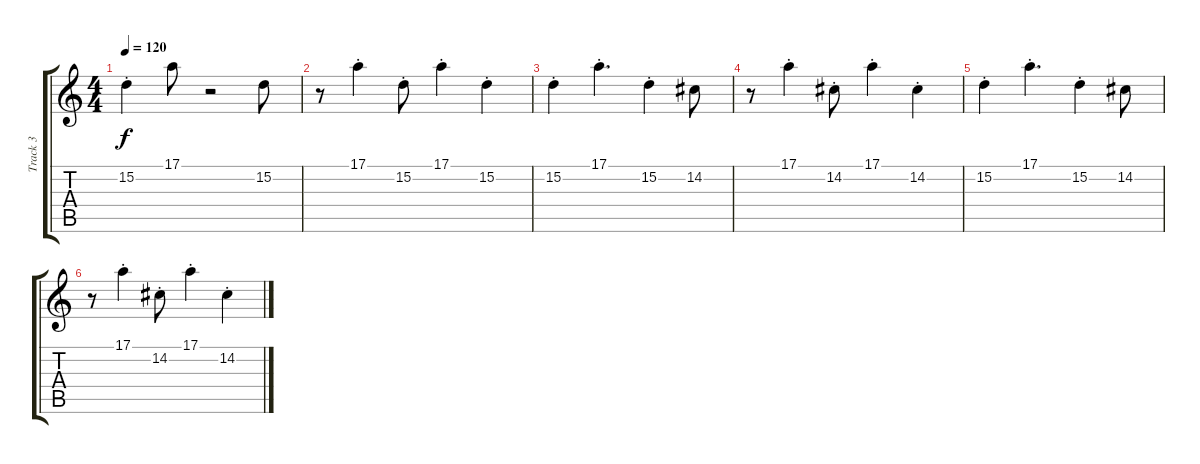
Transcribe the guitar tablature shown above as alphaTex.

\track ("Track 3" "Track 3") {instrument ocarina}
\staff {score tabs}
\tuning (E4 B3 G3 D3 A2 E2) {hide}
\ts (4 4)
\tempo 120
\clef g2
\ks c
15.2{st}.4{dy f} 17.1.8 r.2 15.2.8 |
r.8 17.1{st}.4 15.2{st}.8 17.1{st}.4 15.2{st}.4 |
15.2{st}.4 17.1{st}.4{d} 15.2{st}.4 14.2.8 |
r.8 17.1{st}.4 14.2{st}.8 17.1{st}.4 14.2{st}.4 |
15.2{st}.4 17.1{st}.4{d} 15.2{st}.4 14.2.8 |
r.8 17.1{st}.4 14.2{st}.8 17.1{st}.4 14.2{st}.4
